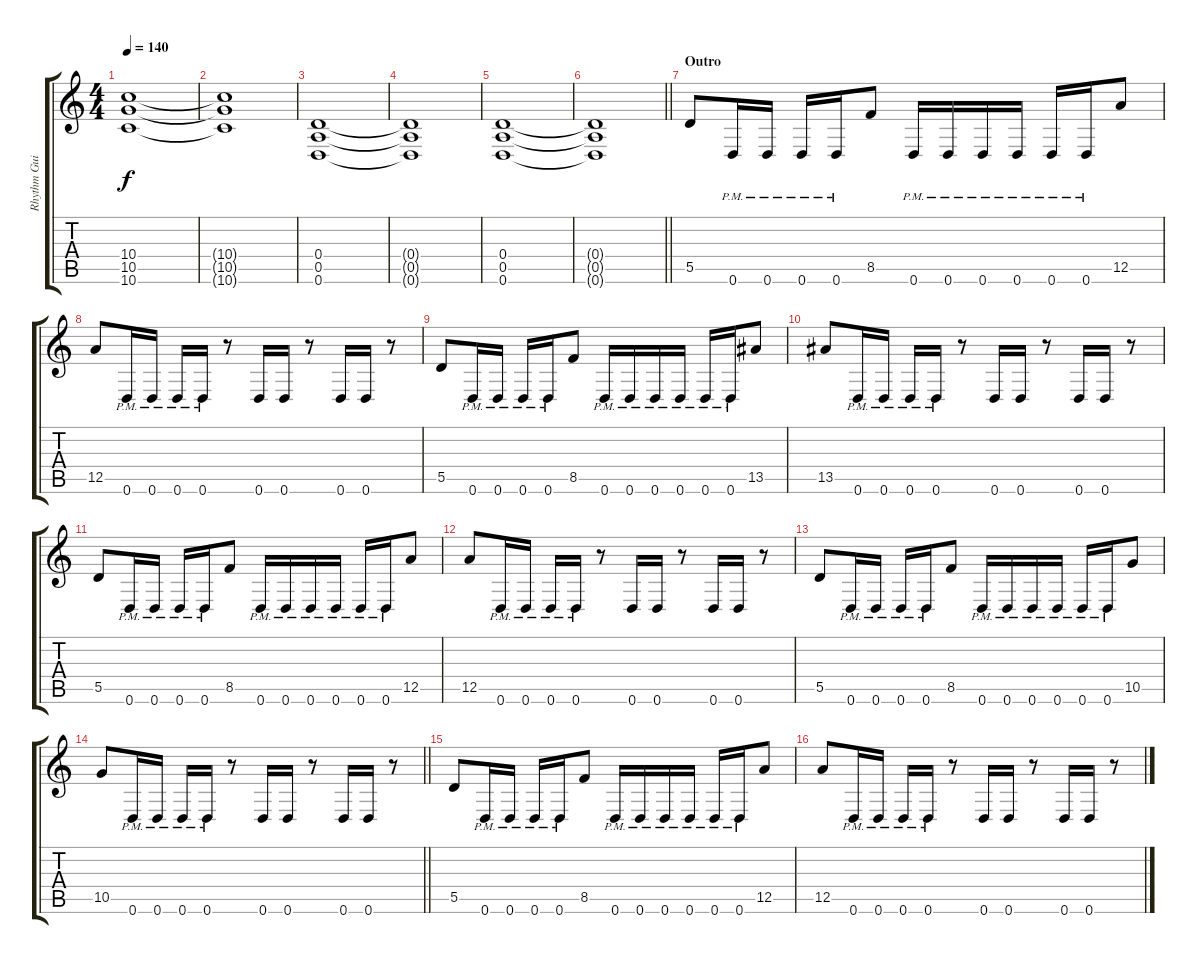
\track ("Rhythm Guitar" "Rhythm Gui") {instrument distortionguitar}
\staff {score tabs}
\tuning (E4 B3 G3 D3 A2 D2) {hide}
\ts (4 4)
\tempo 140
\clef g2
\ks c
(10.4 10.5 10.6).1{dy f} |
(10.4{t} 10.5{t} 10.6{t}).1 |
(0.4 0.5 0.6).1 |
(0.4{t} 0.5{t} 0.6{t}).1 |
(0.4 0.5 0.6).1 |
\barLineRight lightlight
(0.4{t} 0.5{t} 0.6{t}).1 |
\section ("" "Outro")
5.5.8{balance 16} 0.6{pm}.16 0.6{pm}.16 0.6{pm}.16 0.6{pm}.16 8.5.8 0.6{pm}.16 0.6{pm}.16 0.6{pm}.16 0.6{pm}.16 0.6{pm}.16 0.6{pm}.16 12.5.8 |
12.5.8 0.6{pm}.16 0.6{pm}.16 0.6{pm}.16 0.6{pm}.16 r.8 0.6.16 0.6.16 r.8 0.6.16 0.6.16 r.8 |
5.5.8 0.6{pm}.16 0.6{pm}.16 0.6{pm}.16 0.6{pm}.16 8.5.8 0.6{pm}.16 0.6{pm}.16 0.6{pm}.16 0.6{pm}.16 0.6{pm}.16 0.6{pm}.16 13.5.8 |
13.5.8 0.6{pm}.16 0.6{pm}.16 0.6{pm}.16 0.6{pm}.16 r.8 0.6.16 0.6.16 r.8 0.6.16 0.6.16 r.8 |
5.5.8 0.6{pm}.16 0.6{pm}.16 0.6{pm}.16 0.6{pm}.16 8.5.8 0.6{pm}.16 0.6{pm}.16 0.6{pm}.16 0.6{pm}.16 0.6{pm}.16 0.6{pm}.16 12.5.8 |
12.5.8 0.6{pm}.16 0.6{pm}.16 0.6{pm}.16 0.6{pm}.16 r.8 0.6.16 0.6.16 r.8 0.6.16 0.6.16 r.8 |
5.5.8 0.6{pm}.16 0.6{pm}.16 0.6{pm}.16 0.6{pm}.16 8.5.8 0.6{pm}.16 0.6{pm}.16 0.6{pm}.16 0.6{pm}.16 0.6{pm}.16 0.6{pm}.16 10.5.8 |
\barLineRight lightlight
10.5.8 0.6{pm}.16 0.6{pm}.16 0.6{pm}.16 0.6{pm}.16 r.8 0.6.16 0.6.16 r.8 0.6.16 0.6.16 r.8 |
5.5.8 0.6{pm}.16 0.6{pm}.16 0.6{pm}.16 0.6{pm}.16 8.5.8 0.6{pm}.16 0.6{pm}.16 0.6{pm}.16 0.6{pm}.16 0.6{pm}.16 0.6{pm}.16 12.5.8 |
12.5.8 0.6{pm}.16 0.6{pm}.16 0.6{pm}.16 0.6{pm}.16 r.8 0.6.16 0.6.16 r.8 0.6.16 0.6.16 r.8
